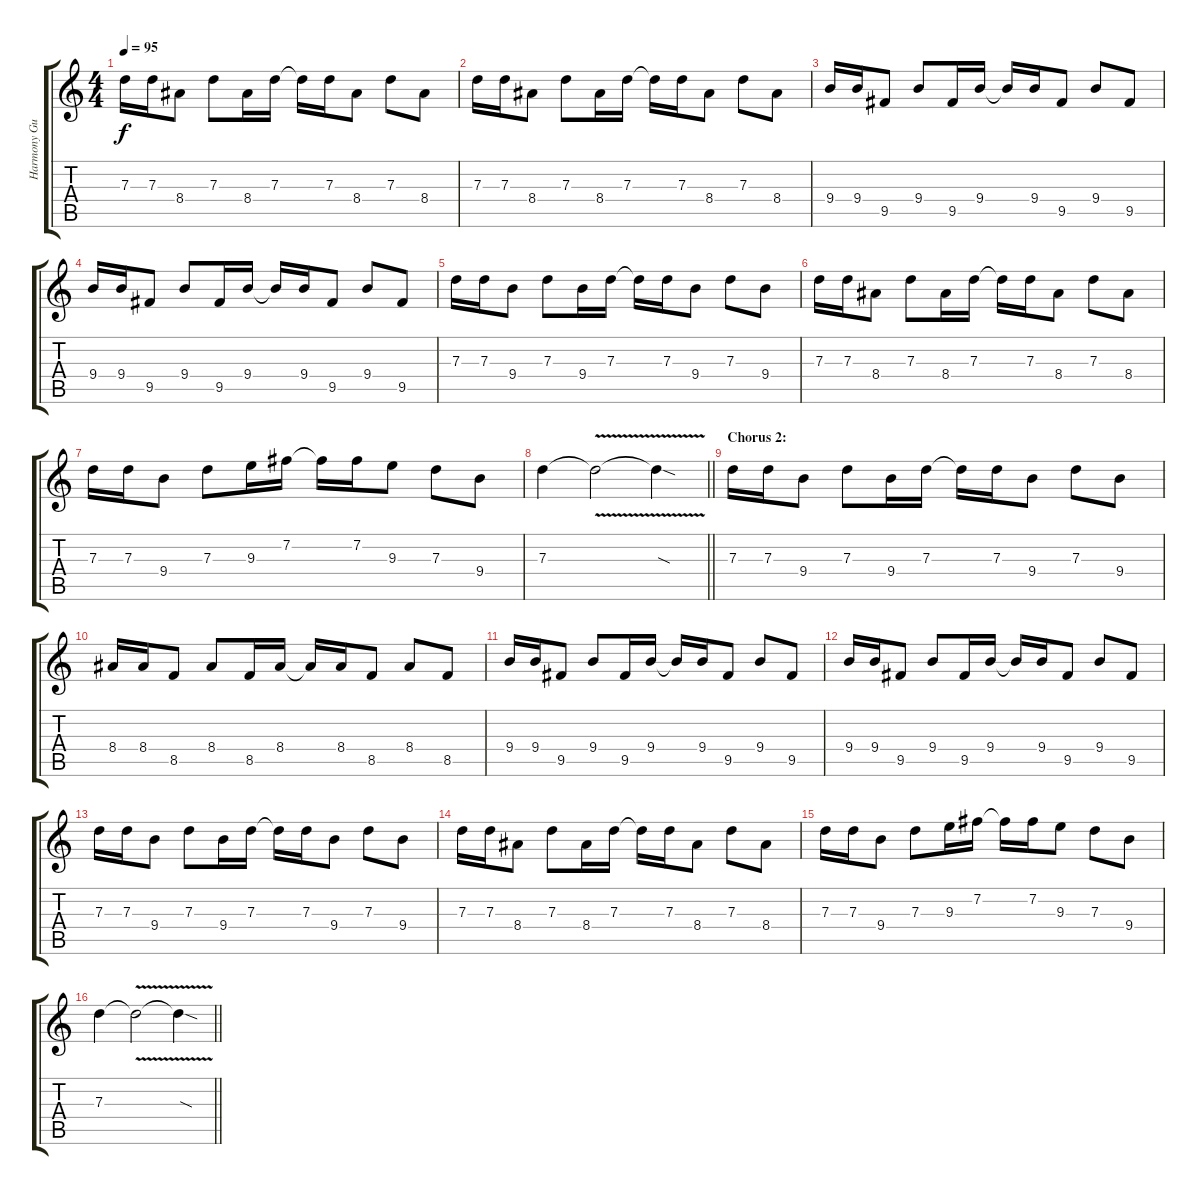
\track ("Harmony Guitar 1" "Harmony Gu") {instrument overdrivenguitar}
\staff {score tabs}
\tuning (E4 B3 G3 D3 A2 E2) {hide}
\ts (4 4)
\tempo 95
\clef g2
\ks c
7.3.16{dy f} 7.3.16 8.4.8 7.3.8 8.4.16 7.3.16 7.3{t}.16 7.3.16 8.4.8 7.3.8 8.4.8 |
7.3.16 7.3.16 8.4.8 7.3.8 8.4.16 7.3.16 7.3{t}.16 7.3.16 8.4.8 7.3.8 8.4.8 |
9.4.16 9.4.16 9.5.8 9.4.8 9.5.16 9.4.16 9.4{t}.16 9.4.16 9.5.8 9.4.8 9.5.8 |
9.4.16 9.4.16 9.5.8 9.4.8 9.5.16 9.4.16 9.4{t}.16 9.4.16 9.5.8 9.4.8 9.5.8 |
7.3.16 7.3.16 9.4.8 7.3.8 9.4.16 7.3.16 7.3{t}.16 7.3.16 9.4.8 7.3.8 9.4.8 |
7.3.16 7.3.16 8.4.8 7.3.8 8.4.16 7.3.16 7.3{t}.16 7.3.16 8.4.8 7.3.8 8.4.8 |
7.3.16{volume 15} 7.3.16 9.4.8 7.3.8 9.3.16 7.2.16 7.2{t}.16 7.2.16 9.3.8 7.3.8 9.4.8 |
\barLineRight lightlight
7.3.4 7.3{v t}.2 7.3{sod t}.4 |
\section ("" "Chorus 2:")
7.3.16{volume 11} 7.3.16 9.4.8 7.3.8 9.4.16 7.3.16 7.3{t}.16 7.3.16 9.4.8 7.3.8 9.4.8 |
8.4.16 8.4.16 8.5.8 8.4.8 8.5.16 8.4.16 8.4{t}.16 8.4.16 8.5.8 8.4.8 8.5.8 |
9.4.16 9.4.16 9.5.8 9.4.8 9.5.16 9.4.16 9.4{t}.16 9.4.16 9.5.8 9.4.8 9.5.8 |
9.4.16 9.4.16 9.5.8 9.4.8 9.5.16 9.4.16 9.4{t}.16 9.4.16 9.5.8 9.4.8 9.5.8 |
7.3.16 7.3.16 9.4.8 7.3.8 9.4.16 7.3.16 7.3{t}.16 7.3.16 9.4.8 7.3.8 9.4.8 |
7.3.16 7.3.16 8.4.8 7.3.8 8.4.16 7.3.16 7.3{t}.16 7.3.16 8.4.8 7.3.8 8.4.8 |
7.3.16{volume 15} 7.3.16 9.4.8 7.3.8 9.3.16 7.2.16 7.2{t}.16 7.2.16 9.3.8 7.3.8 9.4.8 |
\barLineRight lightlight
7.3.4 7.3{v t}.2 7.3{sod t}.4
